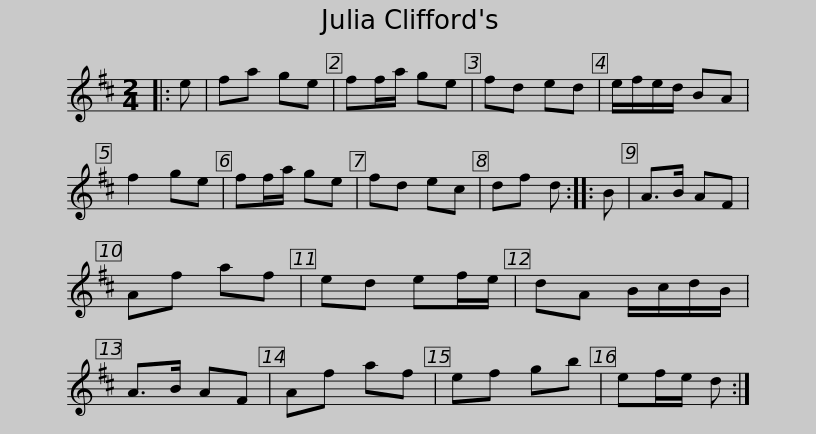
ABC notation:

X:1
L:1/8
M:2/4
I:linebreak $
K:D
V:1 treble
V:1
|: e | fa ge | ff/a/ ge | fd ed | e/f/e/d/ BA | %5
 f2 ge | ff/a/ ge | fd ec | df d :: B |$ %10
 A>B AF | Af af | ed ef/e/ | dA B/c/d/B/ | A>B AF | %15
 Af af | ef gb | ef/e/ d :| %18
